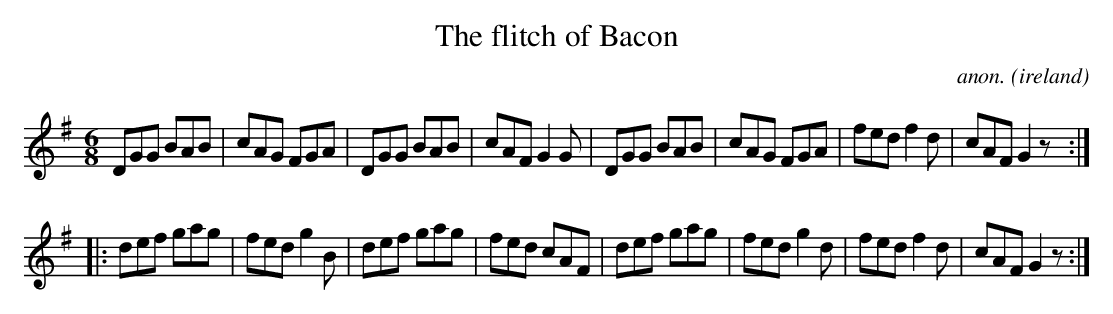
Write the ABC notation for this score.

X:1
T:The flitch of Bacon
O:ireland
C:anon.
M:6/8
L:1/8
K:G
DGG BAB|cAG FGA|DGG BAB|cAF G2G|DGG BAB|cAG FGA|fed f2d|cAF G2 z:|
|:def gag|fed g2B|def gag|fed cAF|def gag|fed g2d|fed f2d|cAF G2 z:|
